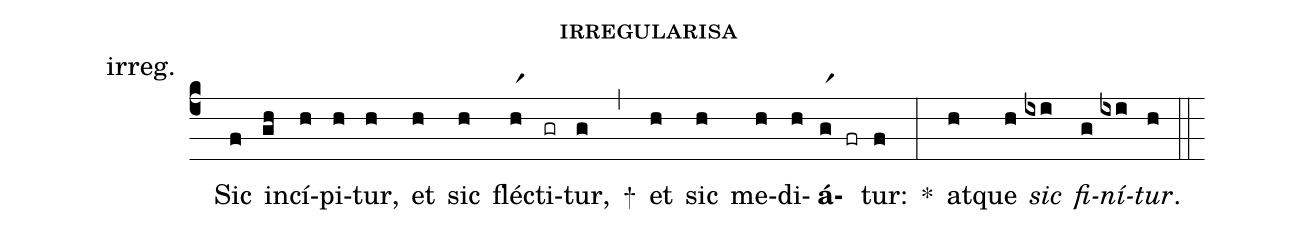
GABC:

name: irregularisa;
annotation: irreg.;
%%
(c4) ~() Sic(f) in(gh)cí(h)pi(h)tur,(h) et(h) sic(h) fléc(hr1)ti(gr)tur,(g) <sp>+</sp>(,)
et(h) sic(h) me(h)di(h)<b>á</b>(gr1 fr)tur:(f) <sp>*</sp>(:)

at(h)que(h) <i>sic</i>(ixi) <i>fi</i>(g)<i>ní</i>(ixi)<i>tur</i>.(h) (::)
